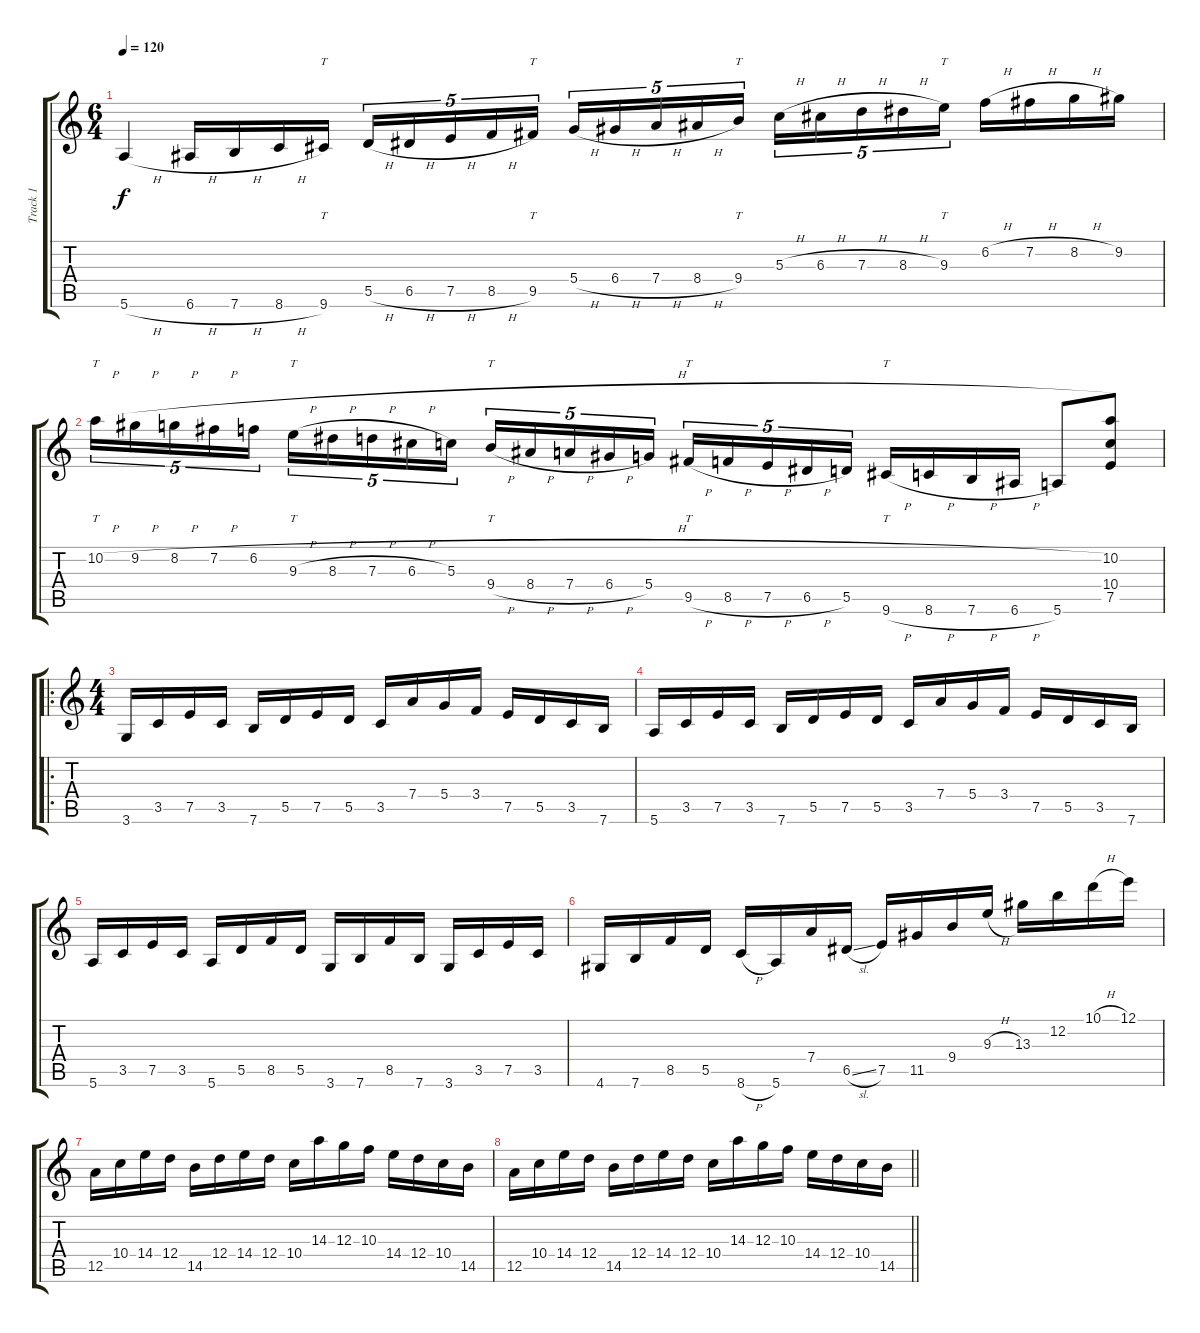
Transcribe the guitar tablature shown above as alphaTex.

\track ("Track 1" "Track 1") {instrument distortionguitar}
\staff {score tabs}
\tuning (E4 B3 G3 D3 A2 E2) {hide}
\ts (6 4)
\tempo 120
\clef g2
\ks c
5.6{h}.4{dy f} 6.6{h}.16 7.6{h}.16 8.6{h}.16 9.6.16{tt beam splitsecondary} 5.5{h}.16{tu (5 4)} 6.5{h}.16{tu (5 4)} 7.5{h}.16{tu (5 4)} 8.5{h}.16{tu (5 4)} 9.5.16{tt tu (5 4)} 5.4{h}.16{tu (5 4)} 6.4{h}.16{tu (5 4)} 7.4{h}.16{tu (5 4)} 8.4{h}.16{tu (5 4)} 9.4.16{tt tu (5 4) beam splitsecondary} 5.3{h}.16{tu (5 4)} 6.3{h}.16{tu (5 4)} 7.3{h}.16{tu (5 4)} 8.3{h}.16{tu (5 4)} 9.3.16{tt tu (5 4) beam splitsecondary} 6.2{h}.16 7.2{h}.16 8.2{h}.16 9.2.16 |
10.2{h}.16{tt tu (5 4)} 9.2{h}.16{tu (5 4)} 8.2{h}.16{tu (5 4)} 7.2{h}.16{tu (5 4)} 6.2{h}.16{tu (5 4) beam splitsecondary} 9.3{h}.16{tt tu (5 4)} 8.3{h}.16{tu (5 4)} 7.3{h}.16{tu (5 4)} 6.3{h}.16{tu (5 4)} 5.3.16{tu (5 4) beam splitsecondary} 9.4{h}.16{tt tu (5 4)} 8.4{h}.16{tu (5 4)} 7.4{h}.16{tu (5 4)} 6.4{h}.16{tu (5 4)} 5.4.16{tu (5 4)} 9.5{h}.16{tt tu (5 4)} 8.5{h}.16{tu (5 4)} 7.5{h}.16{tu (5 4)} 6.5{h}.16{tu (5 4)} 5.5.16{tu (5 4) beam splitsecondary} 9.6{h}.16{tt} 8.6{h}.16 7.6{h}.16 6.6{h}.16 5.6.8 (10.2 10.4 7.5).8 |
\ro
\ts (4 4)
3.6.16 3.5.16 7.5.16 3.5.16 7.6.16 5.5.16 7.5.16 5.5.16 3.5.16 7.4.16 5.4.16 3.4.16 7.5.16 5.5.16 3.5.16 7.6.16 |
5.6.16 3.5.16 7.5.16 3.5.16 7.6.16 5.5.16 7.5.16 5.5.16 3.5.16 7.4.16 5.4.16 3.4.16 7.5.16 5.5.16 3.5.16 7.6.16 |
5.6.16 3.5.16 7.5.16 3.5.16 5.6.16 5.5.16 8.5.16 5.5.16 3.6.16 7.6.16 8.5.16 7.6.16 3.6.16 3.5.16 7.5.16 3.5.16 |
4.6.16 7.6.16 8.5.16 5.5.16 8.6{h}.16 5.6.16 7.4.16 6.5{sl}.16 7.5.16 11.5.16 9.4.16 9.3{h}.16 13.3.16 12.2.16 10.1{h}.16 12.1.16 |
12.5.16 10.4.16 14.4.16 12.4.16 14.5.16 12.4.16 14.4.16 12.4.16 10.4.16 14.3.16 12.3.16 10.3.16 14.4.16 12.4.16 10.4.16 14.5.16 |
\barLineRight lightlight
12.5.16 10.4.16 14.4.16 12.4.16 14.5.16 12.4.16 14.4.16 12.4.16 10.4.16 14.3.16 12.3.16 10.3.16 14.4.16 12.4.16 10.4.16 14.5.16
